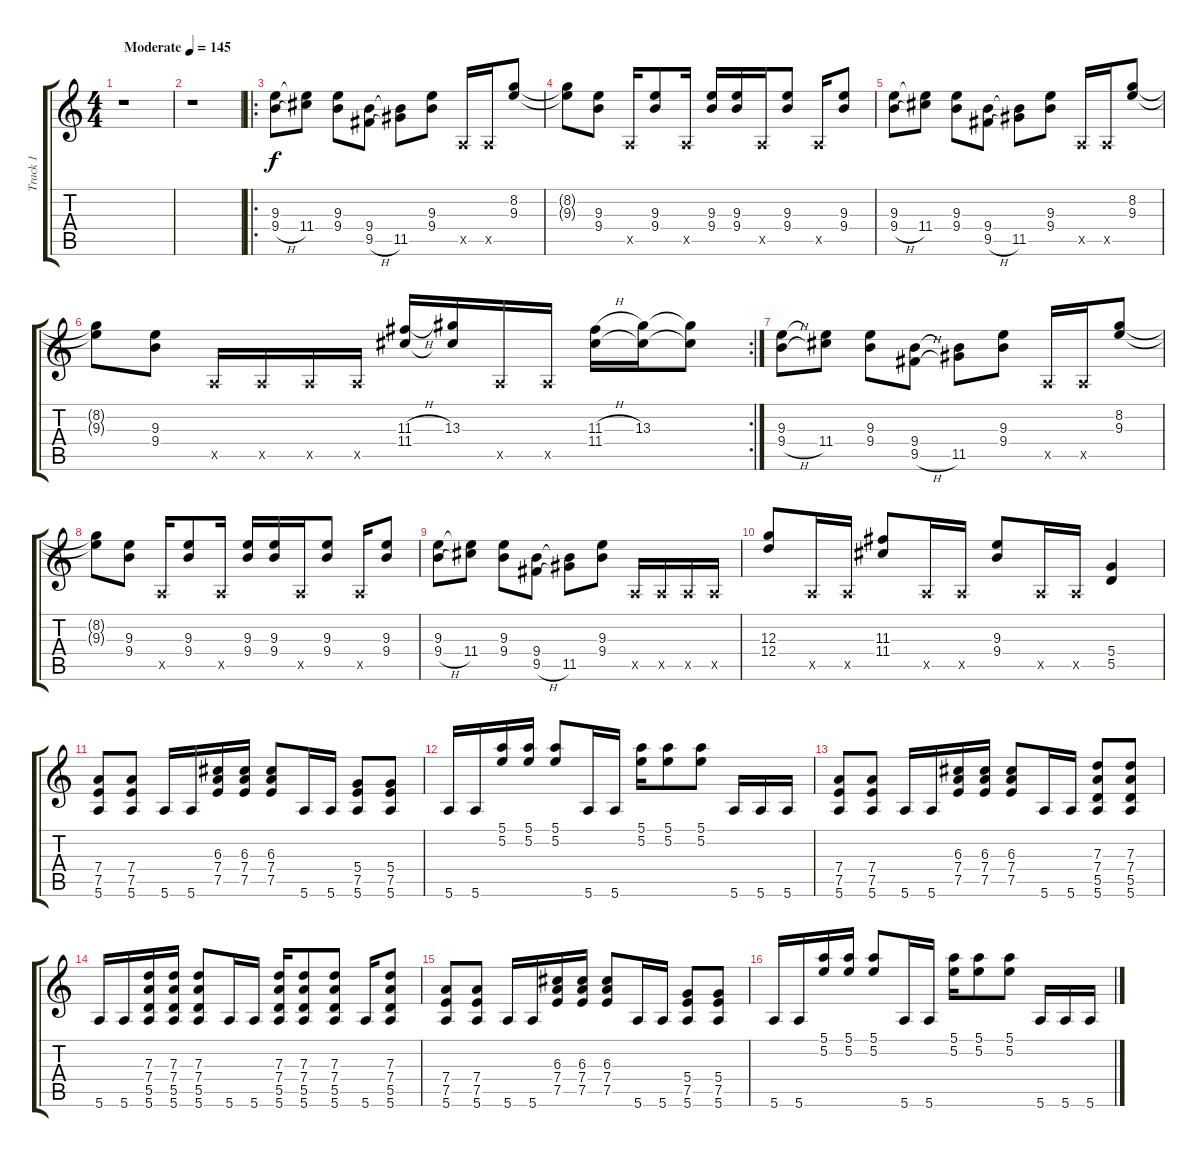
\track ("Track 1" "Track 1") {instrument electricguitarclean}
\staff {score tabs}
\tuning (E4 B3 G3 D3 A2 E2) {hide}
\ts (4 4)
\tempo (145 "Moderate")
\clef g2
\ks c
r.1{dy f instrument electricguitarclean} |
r.1 |
\ro
(9.3 9.4{h}).8 (9.3{t} 11.4).8 (9.3 9.4).8 (9.4 9.5{h}).8 (9.4{t} 11.5).8 (9.3 9.4).8 0.5{x}.16 0.5{x}.16 (8.2 9.3).8 |
(8.2{t} 9.3{t}).8 (9.3 9.4).8 0.5{x}.16 (9.3 9.4).8 0.5{x}.16 (9.3 9.4).16 (9.3 9.4).16 0.5{x}.16 (9.3 9.4).8 0.5{x}.16 (9.3 9.4).8 |
(9.3 9.4{h}).8 (9.3{t} 11.4).8 (9.3 9.4).8 (9.4 9.5{h}).8 (9.4{t} 11.5).8 (9.3 9.4).8 0.5{x}.16 0.5{x}.16 (8.2 9.3).8 |
\rc 2
(8.2{t} 9.3{t}).8 (9.3 9.4).8 0.5{x}.16 0.5{x}.16 0.5{x}.16 0.5{x}.16 (11.3{h} 11.4).16 (13.3 11.4{t}).16 0.5{x}.16 0.5{x}.16 (11.3{h} 11.4).16 (13.3 11.4{t}).16 (13.3{t} 11.4{t}).8 |
(9.3 9.4{h}).8 (9.3{t} 11.4).8 (9.3 9.4).8 (9.4 9.5{h}).8 (9.4{t} 11.5).8 (9.3 9.4).8 0.5{x}.16 0.5{x}.16 (8.2 9.3).8 |
(8.2{t} 9.3{t}).8 (9.3 9.4).8 0.5{x}.16 (9.3 9.4).8 0.5{x}.16 (9.3 9.4).16 (9.3 9.4).16 0.5{x}.16 (9.3 9.4).8 0.5{x}.16 (9.3 9.4).8 |
(9.3 9.4{h}).8 (9.3{t} 11.4).8 (9.3 9.4).8 (9.4 9.5{h}).8 (9.4{t} 11.5).8 (9.3 9.4).8 0.5{x}.16 0.5{x}.16 0.5{x}.16 0.5{x}.16 |
(12.3 12.4).8 0.5{x}.16 0.5{x}.16 (11.3 11.4).8 0.5{x}.16 0.5{x}.16 (9.3 9.4).8 0.5{x}.16 0.5{x}.16 (5.4 5.5).4 |
(7.4 7.5 5.6).8{instrument overdrivenguitar} (7.4 7.5 5.6).8 5.6.16 5.6.16 (6.3 7.4 7.5).16 (6.3 7.4 7.5).16 (6.3 7.4 7.5).8 5.6.16 5.6.16 (5.4 7.5 5.6).8 (5.4 7.5 5.6).8 |
5.6.16 5.6.16 (5.1 5.2).16 (5.1 5.2).16 (5.1 5.2).8 5.6.16 5.6.16 (5.1 5.2).16 (5.1 5.2).8 (5.1 5.2).8 5.6.16 5.6.16 5.6.16 |
(7.4 7.5 5.6).8 (7.4 7.5 5.6).8 5.6.16 5.6.16 (6.3 7.4 7.5).16 (6.3 7.4 7.5).16 (6.3 7.4 7.5).8 5.6.16 5.6.16 (7.3 7.4 5.5 5.6).8 (7.3 7.4 5.5 5.6).8 |
5.6.16 5.6.16 (7.3 7.4 5.5 5.6).16 (7.3 7.4 5.5 5.6).16 (7.3 7.4 5.5 5.6).8 5.6.16 5.6.16 (7.3 7.4 5.5 5.6).16 (7.3 7.4 5.5 5.6).8 (7.3 7.4 5.5 5.6).8 5.6.16 (7.3 7.4 5.5 5.6).8 |
(7.4 7.5 5.6).8 (7.4 7.5 5.6).8 5.6.16 5.6.16 (6.3 7.4 7.5).16 (6.3 7.4 7.5).16 (6.3 7.4 7.5).8 5.6.16 5.6.16 (5.4 7.5 5.6).8 (5.4 7.5 5.6).8 |
5.6.16 5.6.16 (5.1 5.2).16 (5.1 5.2).16 (5.1 5.2).8 5.6.16 5.6.16 (5.1 5.2).16 (5.1 5.2).8 (5.1 5.2).8 5.6.16 5.6.16 5.6.16
